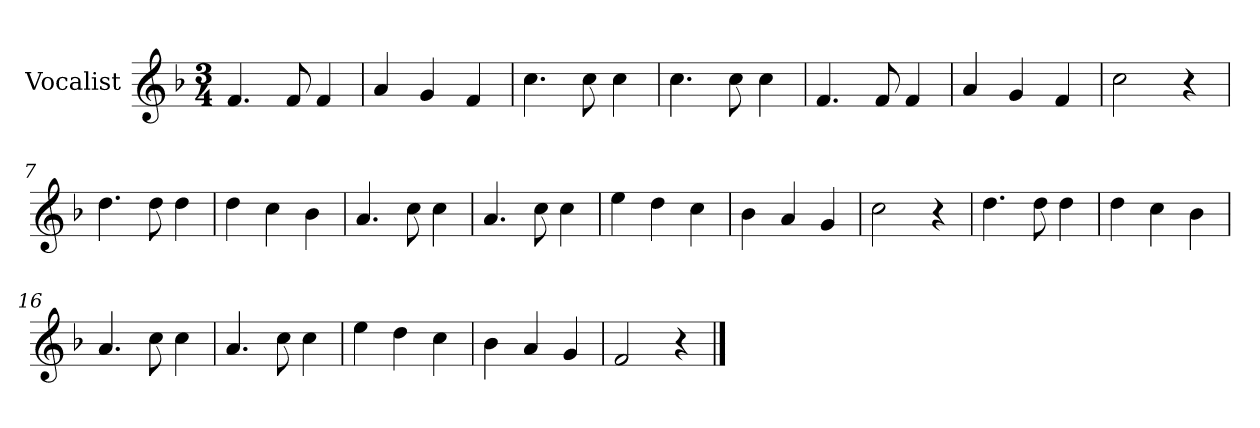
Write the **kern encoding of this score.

**kern
*part1
*staff1
*I"Vocalist
*k[b-]
*F:
*M3/4
=
4.f
8f
4f
=1
4a
4g
4f
=2
4.cc
8cc
4cc
=3
4.cc
8cc
4cc
=4
4.f
8f
4f
=5
4a
4g
4f
=6
2cc
4r
=7
4.dd
8dd
4dd
=8
4dd
4cc
4b-
=9
4.a
8cc
4cc
=10
4.a
8cc
4cc
=11
4ee
4dd
4cc
=12
4b-
4a
4g
=13
2cc
4r
=14
4.dd
8dd
4dd
=15
4dd
4cc
4b-
=16
4.a
8cc
4cc
=17
4.a
8cc
4cc
=18
4ee
4dd
4cc
=19
4b-
4a
4g
=20
2f
4r
==
*-
